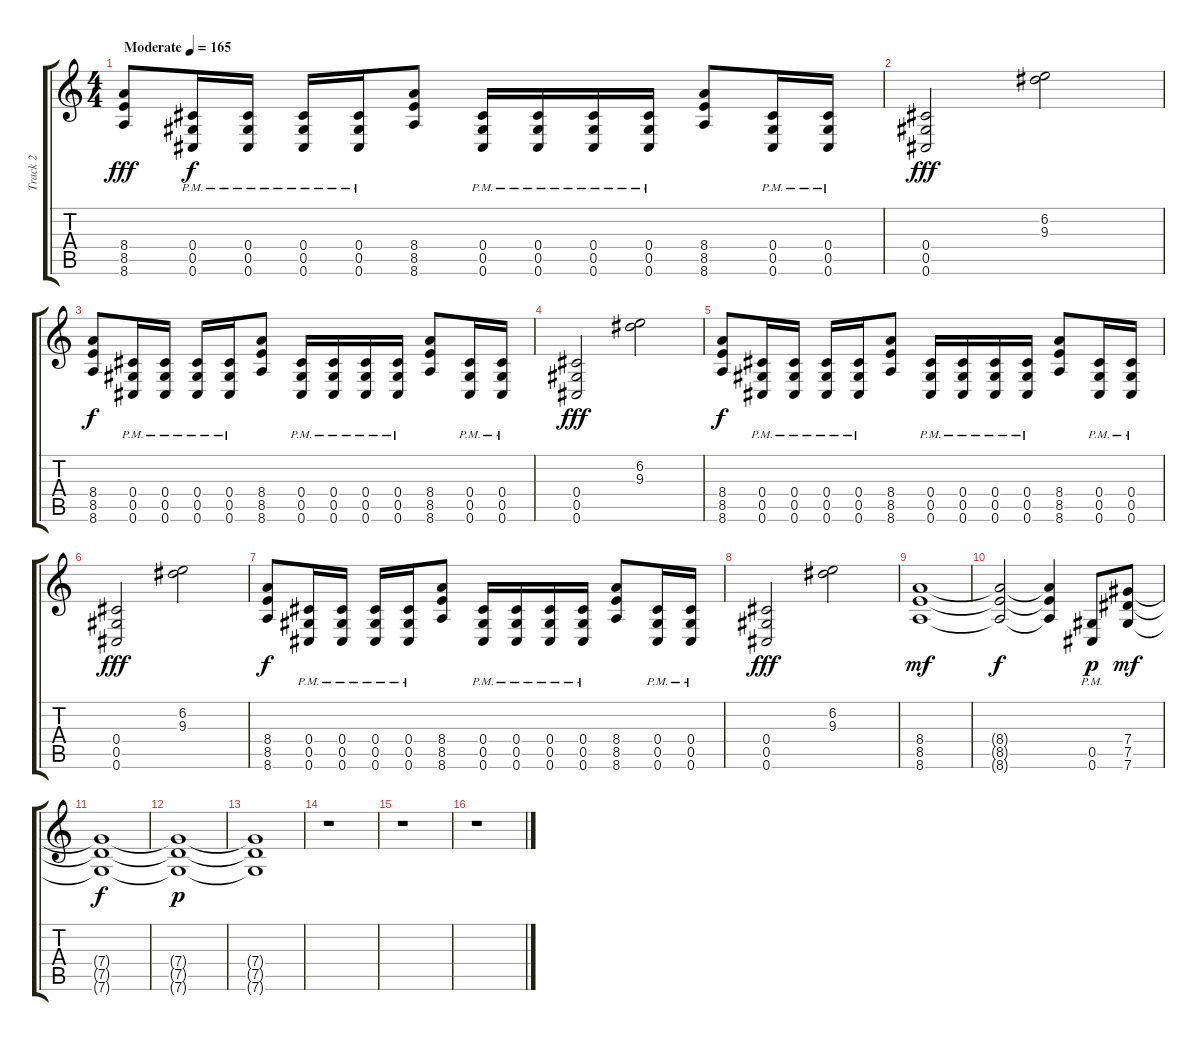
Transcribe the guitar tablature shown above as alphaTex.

\track ("Track 2" "Track 2") {instrument distortionguitar}
\staff {score tabs}
\tuning (Eb4 Bb3 Gb3 Db3 Ab2 Db2) {hide}
\ts (4 4)
\tempo (165 "Moderate")
\clef g2
\ks c
(8.4 8.5 8.6).8{dy fff instrument distortionguitar} (0.4{pm} 0.5{pm} 0.6{pm}).16{dy f} (0.4{pm} 0.5{pm} 0.6{pm}).16 (0.4{pm} 0.5{pm} 0.6{pm}).16 (0.4{pm} 0.5{pm} 0.6{pm}).16 (8.4 8.5 8.6).8 (0.4{pm} 0.5{pm} 0.6{pm}).16 (0.4{pm} 0.5{pm} 0.6{pm}).16 (0.4{pm} 0.5{pm} 0.6{pm}).16 (0.4{pm} 0.5{pm} 0.6{pm}).16 (8.4 8.5 8.6).8 (0.4{pm} 0.5{pm} 0.6{pm}).16 (0.4{pm} 0.5{pm} 0.6{pm}).16 |
(0.4 0.5 0.6).2{dy fff} (6.2 9.3).2 |
(8.4 8.5 8.6).8{dy f} (0.4{pm} 0.5{pm} 0.6{pm}).16 (0.4{pm} 0.5{pm} 0.6{pm}).16 (0.4{pm} 0.5{pm} 0.6{pm}).16 (0.4{pm} 0.5{pm} 0.6{pm}).16 (8.4 8.5 8.6).8 (0.4{pm} 0.5{pm} 0.6{pm}).16 (0.4{pm} 0.5{pm} 0.6{pm}).16 (0.4{pm} 0.5{pm} 0.6{pm}).16 (0.4{pm} 0.5{pm} 0.6{pm}).16 (8.4 8.5 8.6).8 (0.4{pm} 0.5{pm} 0.6{pm}).16 (0.4{pm} 0.5{pm} 0.6{pm}).16 |
(0.4 0.5 0.6).2{dy fff} (6.2 9.3).2 |
(8.4 8.5 8.6).8{dy f} (0.4{pm} 0.5{pm} 0.6{pm}).16 (0.4{pm} 0.5{pm} 0.6{pm}).16 (0.4{pm} 0.5{pm} 0.6{pm}).16 (0.4{pm} 0.5{pm} 0.6{pm}).16 (8.4 8.5 8.6).8 (0.4{pm} 0.5{pm} 0.6{pm}).16 (0.4{pm} 0.5{pm} 0.6{pm}).16 (0.4{pm} 0.5{pm} 0.6{pm}).16 (0.4{pm} 0.5{pm} 0.6{pm}).16 (8.4 8.5 8.6).8 (0.4{pm} 0.5{pm} 0.6{pm}).16 (0.4{pm} 0.5{pm} 0.6{pm}).16 |
(0.4 0.5 0.6).2{dy fff} (6.2 9.3).2 |
(8.4 8.5 8.6).8{dy f} (0.4{pm} 0.5{pm} 0.6{pm}).16 (0.4{pm} 0.5{pm} 0.6{pm}).16 (0.4{pm} 0.5{pm} 0.6{pm}).16 (0.4{pm} 0.5{pm} 0.6{pm}).16 (8.4 8.5 8.6).8 (0.4{pm} 0.5{pm} 0.6{pm}).16 (0.4{pm} 0.5{pm} 0.6{pm}).16 (0.4{pm} 0.5{pm} 0.6{pm}).16 (0.4{pm} 0.5{pm} 0.6{pm}).16 (8.4 8.5 8.6).8 (0.4{pm} 0.5{pm} 0.6{pm}).16 (0.4{pm} 0.5{pm} 0.6{pm}).16 |
(0.4 0.5 0.6).2{dy fff} (6.2 9.3).2 |
(8.4 8.5 8.6).1{dy mf} |
(8.4{t} 8.5{t} 8.6{t}).2{dy f} (8.4{t} 8.5{t} 8.6{t}).4 (0.5{pm} 0.6).8{dy p} (7.4 7.5 7.6).8{dy mf} |
(7.4{t} 7.5{t} 7.6{t}).1{dy f volume 1} |
(7.4{t} 7.5{t} 7.6{t}).1{dy p} |
(7.4{t} 7.5{t} 7.6{t}).1 |
r.1{volume 16} |
r.1 |
r.1
